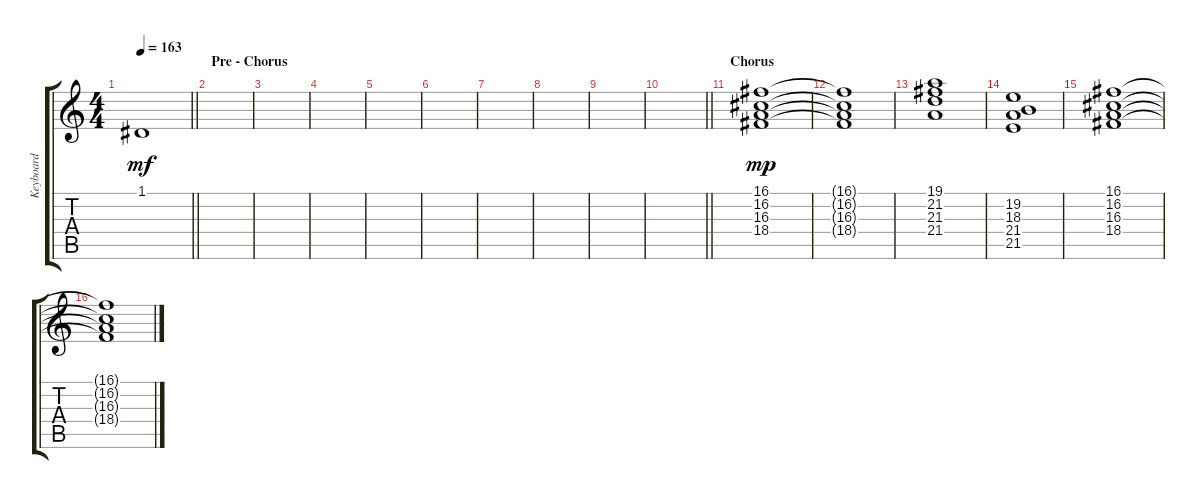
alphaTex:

\track ("Keyboard" "Keyboard") {instrument honkytonkpiano}
\staff {score tabs}
\tuning (D4 A3 F3 C3 G2 D2) {hide}
\ts (4 4)
\tempo 163
\clef g2
\barLineRight lightlight
\ks c
1.1.1{dy mf} |
\section ("" "Pre - Chorus")
|
|
|
|
|
|
|
|
\barLineRight lightlight
|
\section ("" "Chorus")
(16.1 16.2 16.3 18.4).1{dy mp} |
(16.1{t} 16.2{t} 16.3{t} 18.4{t}).1 |
(19.1 21.2 21.3 21.4).1 |
(19.2 18.3 21.4 21.5).1 |
(16.1 16.2 16.3 18.4).1 |
(16.1{t} 16.2{t} 16.3{t} 18.4{t}).1
